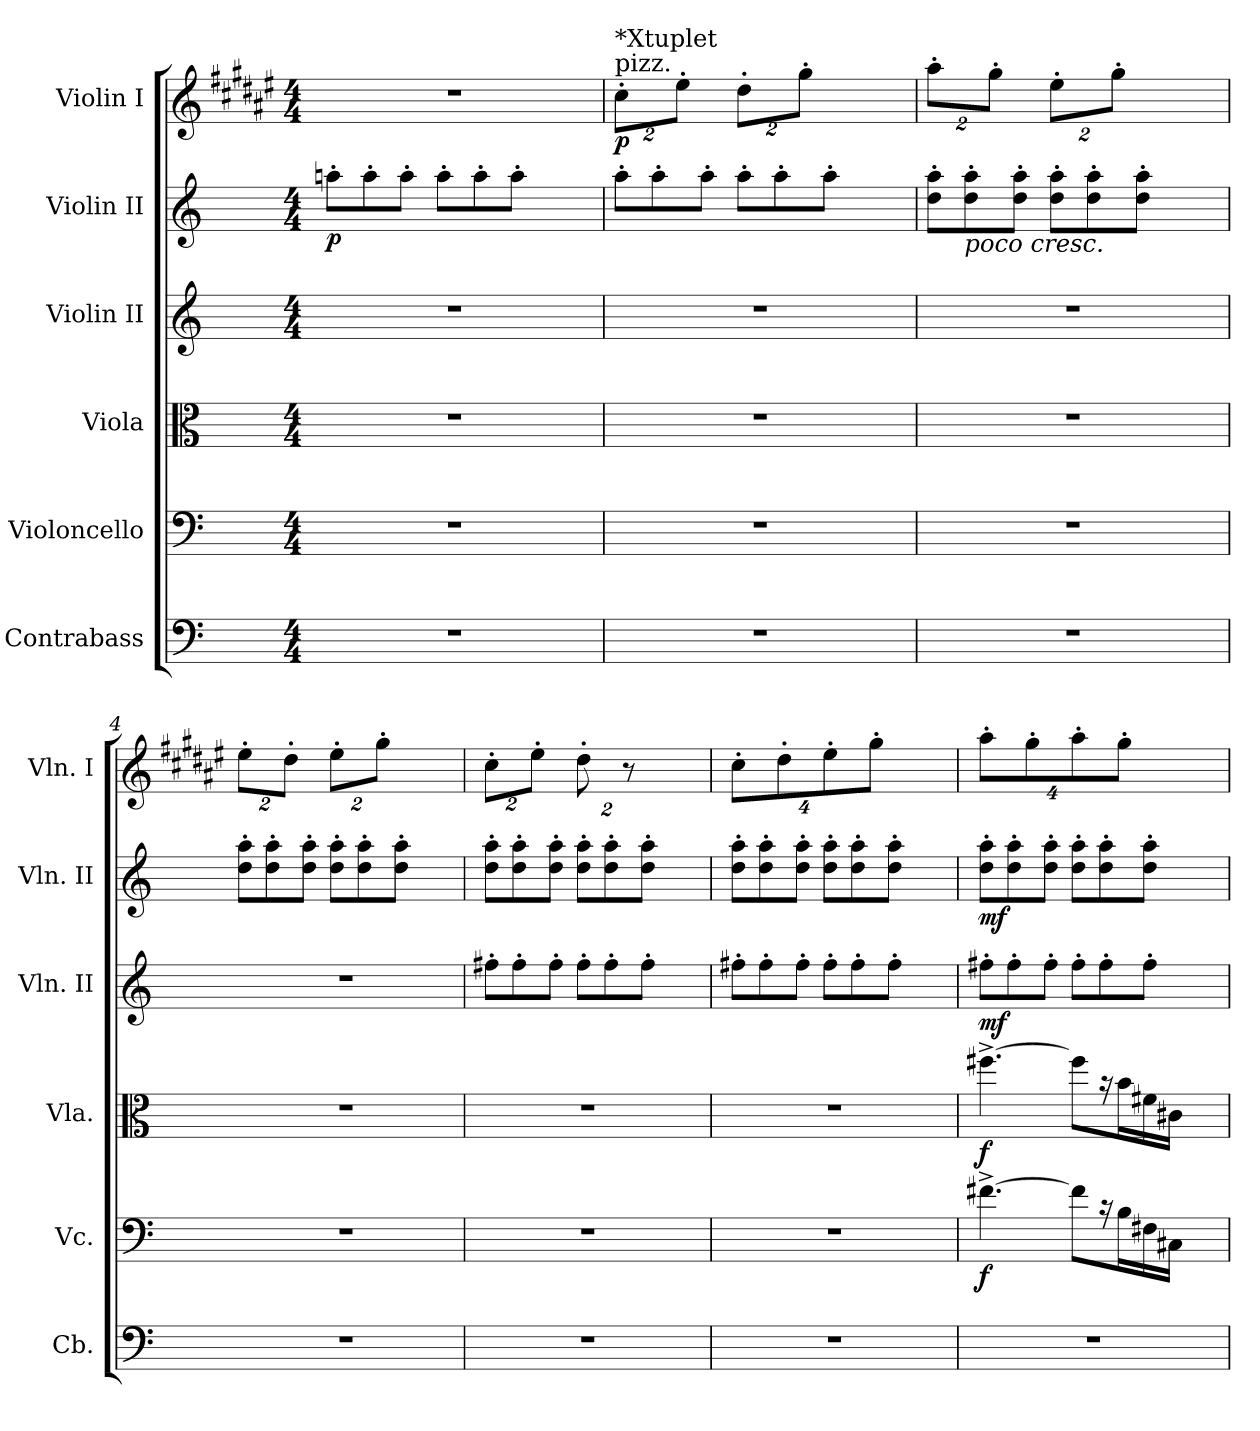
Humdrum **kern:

**kern	**kern	**dynam	**kern	**dynam	**kern	**dynam	**kern	**dynam	**kern	**dynam
*part6	*part5	*part5	*part4	*part4	*part3	*part3	*part2	*part2	*part1	*part1
*staff6	*staff5	*staff5	*staff4	*staff4	*staff3	*staff3	*staff2	*staff2	*staff1	*staff1
*I"Contrabass	*I"Violoncello	*	*I"Viola	*	*I"Violin II	*	*I"Violin II	*	*I"Violin I	*
*I'Cb.	*I'Vc.	*	*I'Vla.	*	*I'Vln. II	*	*I'Vln. II	*	*I'Vln. I	*
!!LO:PB:g=z
*clefF4	*clefF4	*	*clefC3	*	*clefG2	*	*clefG2	*	*clefG2	*
*ITrd7c12	*	*	*	*	*	*	*	*	*	*
*k[]	*k[]	*	*k[]	*	*k[]	*	*k[]	*	*k[f#c#g#d#a#e#]	*
*C:	*C:	*	*C:	*	*C:	*	*C:	*	*F#:	*
*M4/4	*M4/4	*	*M4/4	*	*M4/4	*	*M4/4	*	*M4/4	*
*MM120	*MM120	*	*MM120	*	*MM120	*	*MM120	*	*MM120	*
=1	=1	=1	=1	=1	=1	=1	=1	=1	=1	=1
!LO:N:vis=1	!LO:N:vis=1	!	!LO:N:vis=1	!	!LO:N:vis=1	!	!	!	!LO:N:vis=1	!
1r	1r	.	1r	.	1r	.	8aan'i\L	p	1r	.
.	.	.	.	.	.	.	8aa'i\	.	.	.
.	.	.	.	.	.	.	8aa'i\J	.	.	.
.	.	.	.	.	.	.	8aa'i\L	.	.	.
.	.	.	.	.	.	.	8aa'i\	.	.	.
.	.	.	.	.	.	.	8aa'i\J	.	.	.
.	.	.	.	.	.	.	4ryy	.	.	.
=2	=2	=2	=2	=2	=2	=2	=2	=2	=2	=2
!LO:N:vis=1	!LO:N:vis=1	!	!LO:N:vis=1	!	!LO:N:vis=1	!	!	!	!	!
*	*	*	*	*	*	*	*	*	*Xbrackettup	*
!	!	!	!	!	!	!	!	!	!LO:TX:a:t=pizz.	!
!	!	!	!	!	!	!	!	!	!LO:TX:a:t=*Xtuplet	!
1r	1r	.	1r	.	1r	.	8aa'i\L	.	16%3cc#'i\L	p
.	.	.	.	.	.	.	8aa'i\	.	.	.
.	.	.	.	.	.	.	.	.	16%3ee#'i\J	.
.	.	.	.	.	.	.	8aa'i\J	.	.	.
.	.	.	.	.	.	.	8aa'i\L	.	16%3dd#'i\L	.
.	.	.	.	.	.	.	8aa'i\	.	.	.
.	.	.	.	.	.	.	.	.	16%3gg#'i\J	.
.	.	.	.	.	.	.	8aa'i\J	.	.	.
.	.	.	.	.	.	.	4ryy	.	4ryy	.
=3	=3	=3	=3	=3	=3	=3	=3	=3	=3	=3
!LO:N:vis=1	!LO:N:vis=1	!	!LO:N:vis=1	!	!LO:N:vis=1	!	!	!	!	!
1r	1r	.	1r	.	1r	.	8ddi\' 8aai'L	.	16%3aa#'i\L	.
!	!	!	!	!	!	!	!LO:TX:b:i:t=poco cresc.	!	!	!
.	.	.	.	.	.	.	8ddi\' 8aai'	.	.	.
.	.	.	.	.	.	.	.	.	16%3gg#'i\J	.
.	.	.	.	.	.	.	8ddi\' 8aai'J	.	.	.
.	.	.	.	.	.	.	8ddi\' 8aai'L	.	16%3ee#'i\L	.
.	.	.	.	.	.	.	8ddi\' 8aai'	.	.	.
.	.	.	.	.	.	.	.	.	16%3gg#'i\J	.
.	.	.	.	.	.	.	8ddi\' 8aai'J	.	.	.
.	.	.	.	.	.	.	4ryy	.	4ryy	.
=4	=4	=4	=4	=4	=4	=4	=4	=4	=4	=4
!LO:N:vis=1	!LO:N:vis=1	!	!LO:N:vis=1	!	!LO:N:vis=1	!	!	!	!	!
1r	1r	.	1r	.	1r	.	8ddi\' 8aai'L	.	16%3ee#'i\L	.
.	.	.	.	.	.	.	8ddi\' 8aai'	.	.	.
.	.	.	.	.	.	.	.	.	16%3dd#'i\J	.
.	.	.	.	.	.	.	8ddi\' 8aai'J	.	.	.
.	.	.	.	.	.	.	8ddi\' 8aai'L	.	16%3ee#'i\L	.
.	.	.	.	.	.	.	8ddi\' 8aai'	.	.	.
.	.	.	.	.	.	.	.	.	16%3gg#'i\J	.
.	.	.	.	.	.	.	8ddi\' 8aai'J	.	.	.
.	.	.	.	.	.	.	4ryy	.	4ryy	.
!!LO:LB:g=z
=5	=5	=5	=5	=5	=5	=5	=5	=5	=5	=5
!LO:N:vis=1	!LO:N:vis=1	!	!LO:N:vis=1	!	!	!	!	!	!	!
1r	1r	.	1r	.	8ff#X'i\L	.	8ddi\' 8aai'L	.	16%3cc#'i\L	.
.	.	.	.	.	8ff#'i\	.	8ddi\' 8aai'	.	.	.
.	.	.	.	.	.	.	.	.	16%3ee#'i\J	.
.	.	.	.	.	8ff#'i\J	.	8ddi\' 8aai'J	.	.	.
.	.	.	.	.	8ff#'i\L	.	8ddi\' 8aai'L	.	16%3dd#'i\	.
.	.	.	.	.	8ff#'i\	.	8ddi\' 8aai'	.	.	.
.	.	.	.	.	.	.	.	.	16%3r	.
.	.	.	.	.	8ff#'i\J	.	8ddi\' 8aai'J	.	.	.
.	.	.	.	.	4ryy	.	4ryy	.	4ryy	.
=6	=6	=6	=6	=6	=6	=6	=6	=6	=6	=6
!LO:N:vis=1	!LO:N:vis=1	!	!LO:N:vis=1	!	!	!	!	!	!	!
1r	1r	.	1r	.	8ff#X'i\L	.	8ddi\' 8aai'L	.	16%3cc#'i\L	.
.	.	.	.	.	8ff#'i\	.	8ddi\' 8aai'	.	.	.
.	.	.	.	.	.	.	.	.	16%3dd#'i\	.
.	.	.	.	.	8ff#'i\J	.	8ddi\' 8aai'J	.	.	.
.	.	.	.	.	8ff#'i\L	.	8ddi\' 8aai'L	.	16%3ee#'i\	.
.	.	.	.	.	8ff#'i\	.	8ddi\' 8aai'	.	.	.
.	.	.	.	.	.	.	.	.	16%3gg#'i\J	.
.	.	.	.	.	8ff#'i\J	.	8ddi\' 8aai'J	.	.	.
.	.	.	.	.	4ryy	.	4ryy	.	4ryy	.
=7	=7	=7	=7	=7	=7	=7	=7	=7	=7	=7
!LO:N:vis=1	!	!	!	!	!	!	!	!	!	!
1r	[>4.f#X^i\	f	[>4.ff#X^i\	f	8ff#X'i\L	mf	8ddi\' 8aai'L	mf	16%3aa#'i\L	.
.	.	.	.	.	8ff#'i\	.	8ddi\' 8aai'	.	.	.
.	.	.	.	.	.	.	.	.	16%3gg#'i\	.
.	.	.	.	.	8ff#'i\J	.	8ddi\' 8aai'J	.	.	.
.	8f#i\L]	.	8ff#i\L]	.	8ff#'i\L	.	8ddi\' 8aai'L	.	16%3aa#'i\	.
.	16r	.	16r	.	8ff#'i\	.	8ddi\' 8aai'	.	.	.
.	16Bi\L	.	16bi\L	.	.	.	.	.	16%3gg#'i\J	.
.	16F#Xi\	.	16f#Xi\	.	8ff#'i\J	.	8ddi\' 8aai'J	.	.	.
.	16C#Xi\JJ	.	16c#Xi\JJ	.	.	.	.	.	.	.
.	4ryy	.	4ryy	.	4ryy	.	4ryy	.	4ryy	.
=	=	=	=	=	=	=	=	=	=	=
*-	*-	*-	*-	*-	*-	*-	*-	*-	*-	*-
